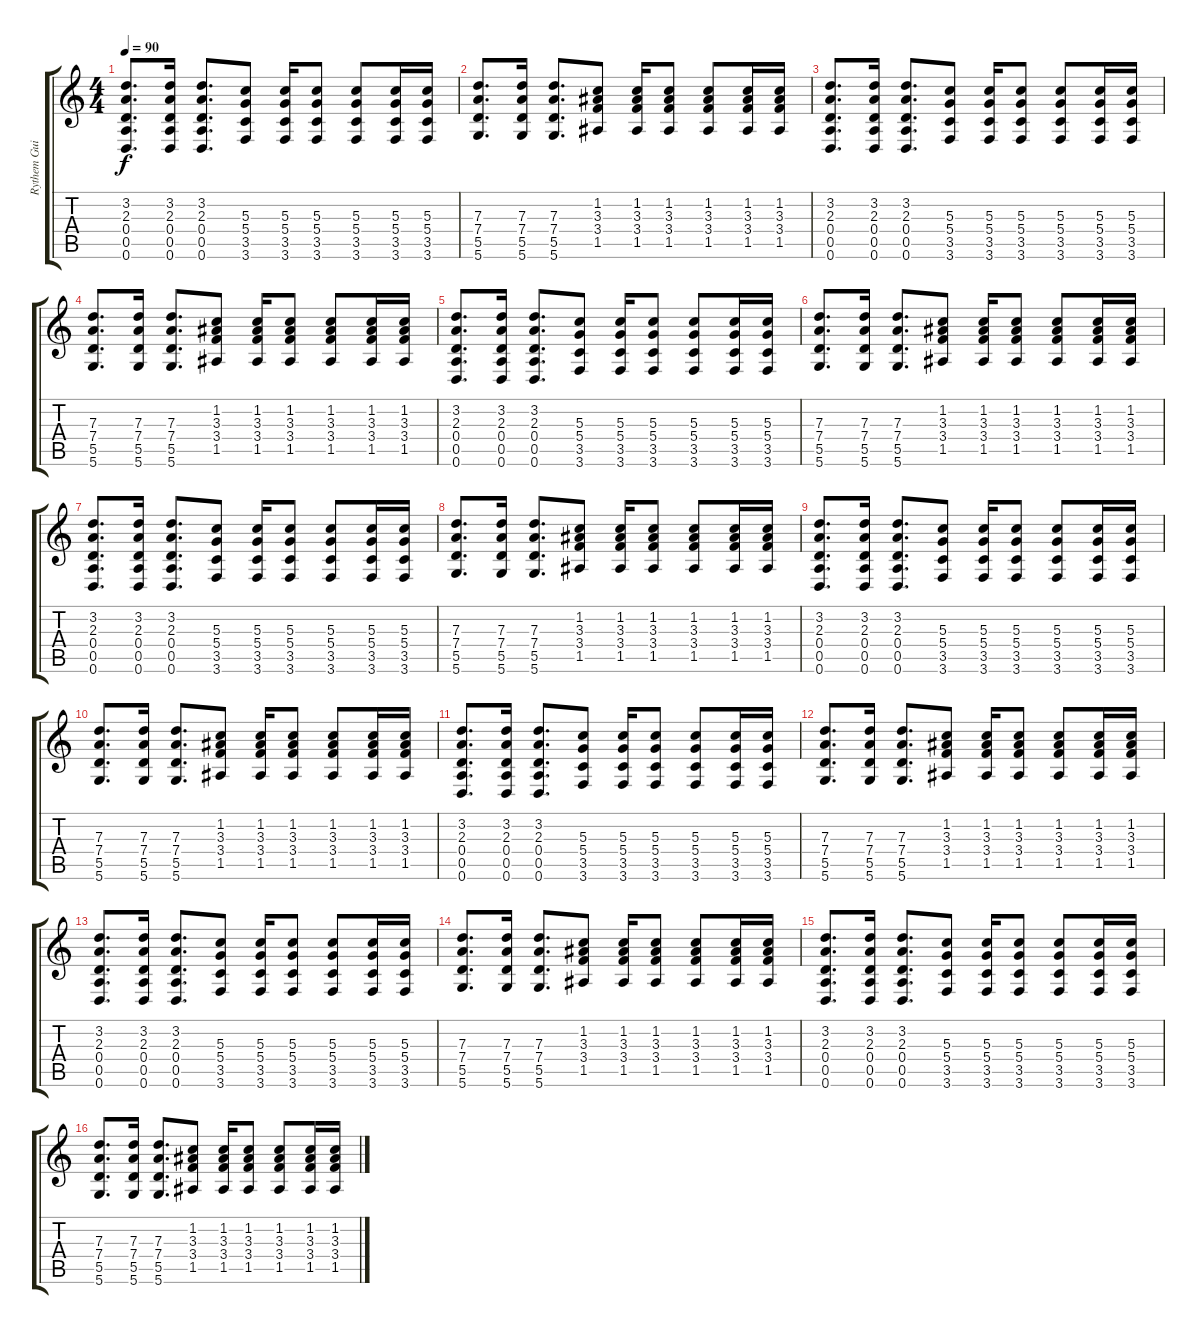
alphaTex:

\track ("Rythem Guitars" "Rythem Gui") {instrument distortionguitar}
\staff {score tabs}
\tuning (E4 B3 G3 D3 A2 D2) {hide}
\ts (4 4)
\tempo 90
\clef g2
\ks c
(3.2 2.3 0.4 0.5 0.6).8{d dy f} (3.2 2.3 0.4 0.5 0.6).16 (3.2 2.3 0.4 0.5 0.6).8{d} (5.3 5.4 3.5 3.6).8 (5.3 5.4 3.5 3.6).16 (5.3 5.4 3.5 3.6).8 (5.3 5.4 3.5 3.6).8 (5.3 5.4 3.5 3.6).16 (5.3 5.4 3.5 3.6).16 |
(7.3 7.4 5.5 5.6).8{d} (7.3 7.4 5.5 5.6).16 (7.3 7.4 5.5 5.6).8{d} (1.2 3.3 3.4 1.5).8 (1.2 3.3 3.4 1.5).16 (1.2 3.3 3.4 1.5).8 (1.2 3.3 3.4 1.5).8 (1.2 3.3 3.4 1.5).16 (1.2 3.3 3.4 1.5).16 |
(3.2 2.3 0.4 0.5 0.6).8{d} (3.2 2.3 0.4 0.5 0.6).16 (3.2 2.3 0.4 0.5 0.6).8{d} (5.3 5.4 3.5 3.6).8 (5.3 5.4 3.5 3.6).16 (5.3 5.4 3.5 3.6).8 (5.3 5.4 3.5 3.6).8 (5.3 5.4 3.5 3.6).16 (5.3 5.4 3.5 3.6).16 |
(7.3 7.4 5.5 5.6).8{d} (7.3 7.4 5.5 5.6).16 (7.3 7.4 5.5 5.6).8{d} (1.2 3.3 3.4 1.5).8 (1.2 3.3 3.4 1.5).16 (1.2 3.3 3.4 1.5).8 (1.2 3.3 3.4 1.5).8 (1.2 3.3 3.4 1.5).16 (1.2 3.3 3.4 1.5).16 |
(3.2 2.3 0.4 0.5 0.6).8{d} (3.2 2.3 0.4 0.5 0.6).16 (3.2 2.3 0.4 0.5 0.6).8{d} (5.3 5.4 3.5 3.6).8 (5.3 5.4 3.5 3.6).16 (5.3 5.4 3.5 3.6).8 (5.3 5.4 3.5 3.6).8 (5.3 5.4 3.5 3.6).16 (5.3 5.4 3.5 3.6).16 |
(7.3 7.4 5.5 5.6).8{d} (7.3 7.4 5.5 5.6).16 (7.3 7.4 5.5 5.6).8{d} (1.2 3.3 3.4 1.5).8 (1.2 3.3 3.4 1.5).16 (1.2 3.3 3.4 1.5).8 (1.2 3.3 3.4 1.5).8 (1.2 3.3 3.4 1.5).16 (1.2 3.3 3.4 1.5).16 |
(3.2 2.3 0.4 0.5 0.6).8{d} (3.2 2.3 0.4 0.5 0.6).16 (3.2 2.3 0.4 0.5 0.6).8{d} (5.3 5.4 3.5 3.6).8 (5.3 5.4 3.5 3.6).16 (5.3 5.4 3.5 3.6).8 (5.3 5.4 3.5 3.6).8 (5.3 5.4 3.5 3.6).16 (5.3 5.4 3.5 3.6).16 |
(7.3 7.4 5.5 5.6).8{d} (7.3 7.4 5.5 5.6).16 (7.3 7.4 5.5 5.6).8{d} (1.2 3.3 3.4 1.5).8 (1.2 3.3 3.4 1.5).16 (1.2 3.3 3.4 1.5).8 (1.2 3.3 3.4 1.5).8 (1.2 3.3 3.4 1.5).16 (1.2 3.3 3.4 1.5).16 |
(3.2 2.3 0.4 0.5 0.6).8{d} (3.2 2.3 0.4 0.5 0.6).16 (3.2 2.3 0.4 0.5 0.6).8{d} (5.3 5.4 3.5 3.6).8 (5.3 5.4 3.5 3.6).16 (5.3 5.4 3.5 3.6).8 (5.3 5.4 3.5 3.6).8 (5.3 5.4 3.5 3.6).16 (5.3 5.4 3.5 3.6).16 |
(7.3 7.4 5.5 5.6).8{d} (7.3 7.4 5.5 5.6).16 (7.3 7.4 5.5 5.6).8{d} (1.2 3.3 3.4 1.5).8 (1.2 3.3 3.4 1.5).16 (1.2 3.3 3.4 1.5).8 (1.2 3.3 3.4 1.5).8 (1.2 3.3 3.4 1.5).16 (1.2 3.3 3.4 1.5).16 |
(3.2 2.3 0.4 0.5 0.6).8{d} (3.2 2.3 0.4 0.5 0.6).16 (3.2 2.3 0.4 0.5 0.6).8{d} (5.3 5.4 3.5 3.6).8 (5.3 5.4 3.5 3.6).16 (5.3 5.4 3.5 3.6).8 (5.3 5.4 3.5 3.6).8 (5.3 5.4 3.5 3.6).16 (5.3 5.4 3.5 3.6).16 |
(7.3 7.4 5.5 5.6).8{d} (7.3 7.4 5.5 5.6).16 (7.3 7.4 5.5 5.6).8{d} (1.2 3.3 3.4 1.5).8 (1.2 3.3 3.4 1.5).16 (1.2 3.3 3.4 1.5).8 (1.2 3.3 3.4 1.5).8 (1.2 3.3 3.4 1.5).16 (1.2 3.3 3.4 1.5).16 |
(3.2 2.3 0.4 0.5 0.6).8{d} (3.2 2.3 0.4 0.5 0.6).16 (3.2 2.3 0.4 0.5 0.6).8{d} (5.3 5.4 3.5 3.6).8 (5.3 5.4 3.5 3.6).16 (5.3 5.4 3.5 3.6).8 (5.3 5.4 3.5 3.6).8 (5.3 5.4 3.5 3.6).16 (5.3 5.4 3.5 3.6).16 |
(7.3 7.4 5.5 5.6).8{d} (7.3 7.4 5.5 5.6).16 (7.3 7.4 5.5 5.6).8{d} (1.2 3.3 3.4 1.5).8 (1.2 3.3 3.4 1.5).16 (1.2 3.3 3.4 1.5).8 (1.2 3.3 3.4 1.5).8 (1.2 3.3 3.4 1.5).16 (1.2 3.3 3.4 1.5).16 |
(3.2 2.3 0.4 0.5 0.6).8{d} (3.2 2.3 0.4 0.5 0.6).16 (3.2 2.3 0.4 0.5 0.6).8{d} (5.3 5.4 3.5 3.6).8 (5.3 5.4 3.5 3.6).16 (5.3 5.4 3.5 3.6).8 (5.3 5.4 3.5 3.6).8 (5.3 5.4 3.5 3.6).16 (5.3 5.4 3.5 3.6).16 |
(7.3 7.4 5.5 5.6).8{d instrument distortionguitar} (7.3 7.4 5.5 5.6).16 (7.3 7.4 5.5 5.6).8{d} (1.2 3.3 3.4 1.5).8 (1.2 3.3 3.4 1.5).16 (1.2 3.3 3.4 1.5).8 (1.2 3.3 3.4 1.5).8 (1.2 3.3 3.4 1.5).16 (1.2 3.3 3.4 1.5).16
